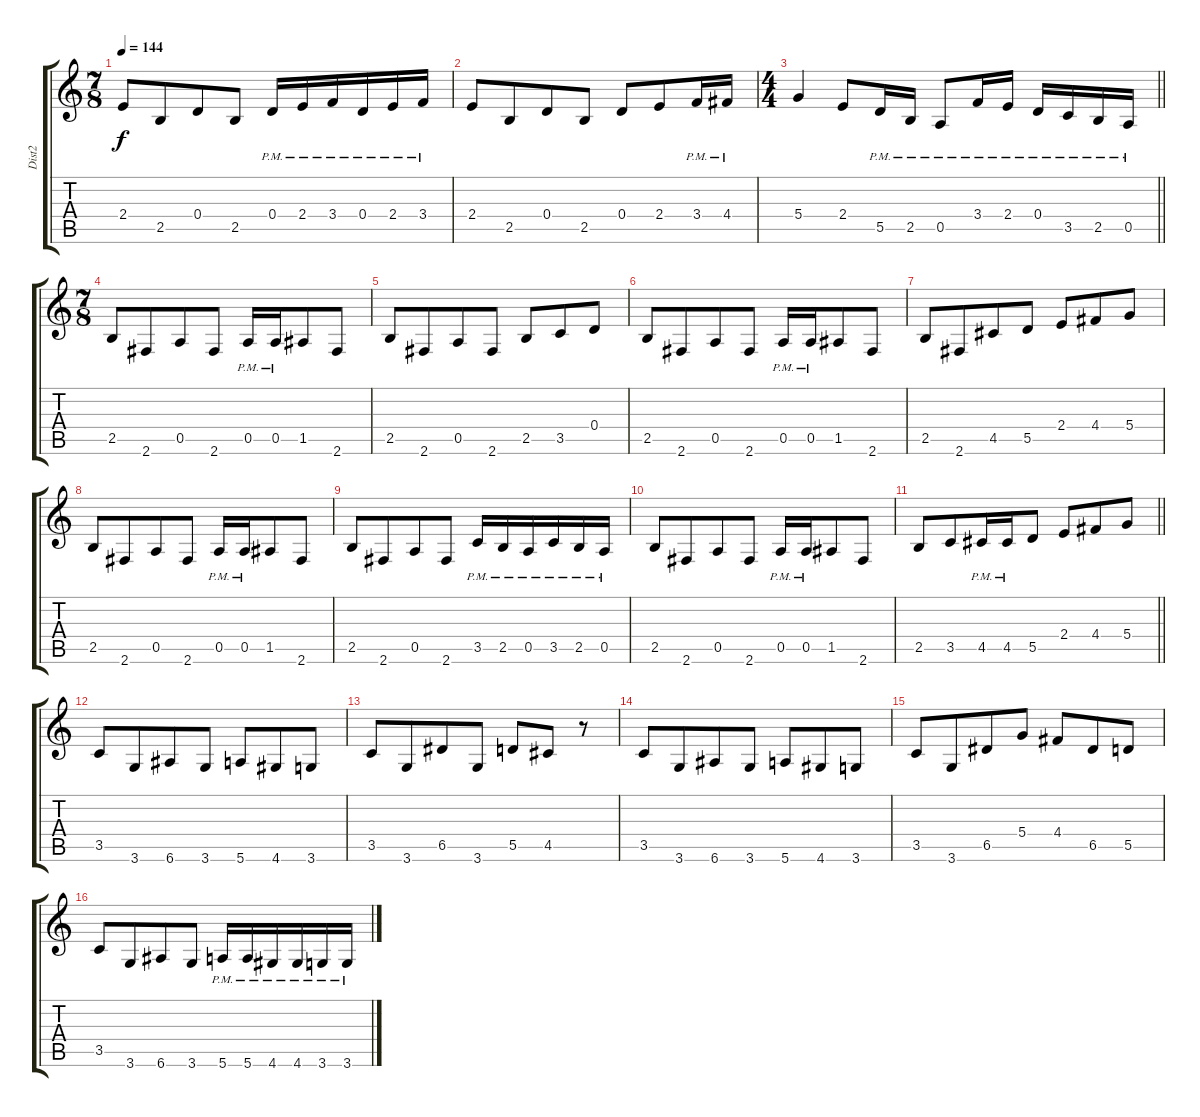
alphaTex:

\track ("Dist2" "Dist2") {instrument distortionguitar}
\staff {score tabs}
\tuning (E4 B3 G3 D3 A2 E2) {hide}
\ts (7 8)
\tempo 144
\clef g2
\ks c
2.4.8{dy f} 2.5.8 0.4.8 2.5.8 0.4{pm}.16 2.4{pm}.16 3.4{pm}.16 0.4{pm}.16 2.4{pm}.16 3.4{pm}.16 |
2.4.8 2.5.8 0.4.8 2.5.8 0.4.8 2.4.8 3.4{pm}.16 4.4{pm}.16 |
\ts (4 4)
\barLineRight lightlight
5.4.4 2.4.8 5.5{pm}.16 2.5{pm}.16 0.5{pm}.8 3.4{pm}.16 2.4{pm}.16 0.4{pm}.16 3.5{pm}.16 2.5{pm}.16 0.5{pm}.16 |
\ts (7 8)
\section ("" "")
2.5.8 2.6.8 0.5.8 2.6.8 0.5{pm}.16 0.5{pm}.16 1.5.8 2.6.8 |
2.5.8 2.6.8 0.5.8 2.6.8 2.5.8 3.5.8 0.4.8 |
2.5.8 2.6.8 0.5.8 2.6.8 0.5{pm}.16 0.5{pm}.16 1.5.8 2.6.8 |
2.5.8 2.6.8 4.5.8 5.5.8 2.4.8 4.4.8 5.4.8 |
2.5.8 2.6.8 0.5.8 2.6.8 0.5{pm}.16 0.5{pm}.16 1.5.8 2.6.8 |
2.5.8 2.6.8 0.5.8 2.6.8 3.5{pm}.16 2.5{pm}.16 0.5{pm}.16 3.5{pm}.16 2.5{pm}.16 0.5{pm}.16 |
2.5.8 2.6.8 0.5.8 2.6.8 0.5{pm}.16 0.5{pm}.16 1.5.8 2.6.8 |
\barLineRight lightlight
2.5.8 3.5.8 4.5{pm}.16 4.5{pm}.16 5.5.8 2.4.8 4.4.8 5.4.8 |
\section ("" "")
3.5.8 3.6.8 6.6.8 3.6.8 5.6.8 4.6.8 3.6.8 |
3.5.8 3.6.8 6.5.8 3.6.8 5.5.8 4.5.8 r.8 |
3.5.8 3.6.8 6.6.8 3.6.8 5.6.8 4.6.8 3.6.8 |
3.5.8 3.6.8 6.5.8 5.4.8 4.4.8 6.5.8 5.5.8 |
3.5.8 3.6.8 6.6.8 3.6.8 5.6{pm}.16 5.6{pm}.16 4.6{pm}.16 4.6{pm}.16 3.6{pm}.16 3.6{pm}.16
